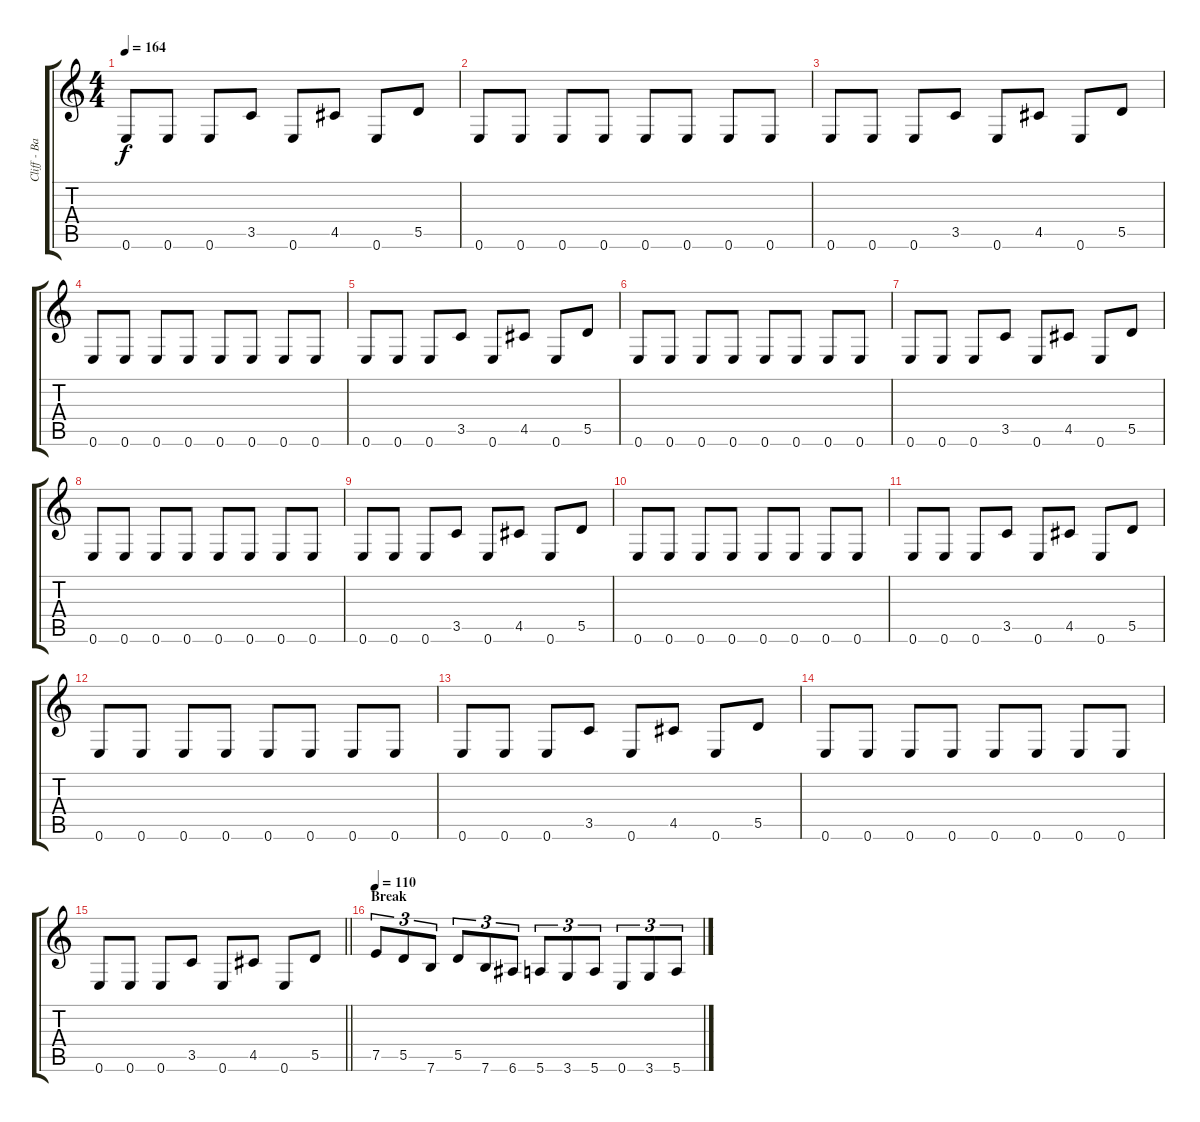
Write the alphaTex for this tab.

\track ("Cliff - Bass" "Cliff - Ba") {solo instrument electricbassfinger}
\staff {score tabs}
\tuning (E4 B3 G3 D3 A2 E2) {hide}
\ts (4 4)
\tempo 164
\clef g2
\ks c
0.6.8{dy f} 0.6.8 0.6.8 3.5.8 0.6.8 4.5.8 0.6.8 5.5.8 |
0.6.8 0.6.8 0.6.8 0.6.8 0.6.8 0.6.8 0.6.8 0.6.8 |
0.6.8 0.6.8 0.6.8 3.5.8 0.6.8 4.5.8 0.6.8 5.5.8 |
0.6.8 0.6.8 0.6.8 0.6.8 0.6.8 0.6.8 0.6.8 0.6.8 |
0.6.8 0.6.8 0.6.8 3.5.8 0.6.8 4.5.8 0.6.8 5.5.8 |
0.6.8 0.6.8 0.6.8 0.6.8 0.6.8 0.6.8 0.6.8 0.6.8 |
0.6.8 0.6.8 0.6.8 3.5.8 0.6.8 4.5.8 0.6.8 5.5.8 |
0.6.8 0.6.8 0.6.8 0.6.8 0.6.8 0.6.8 0.6.8 0.6.8 |
0.6.8 0.6.8 0.6.8 3.5.8 0.6.8 4.5.8 0.6.8 5.5.8 |
0.6.8 0.6.8 0.6.8 0.6.8 0.6.8 0.6.8 0.6.8 0.6.8 |
0.6.8 0.6.8 0.6.8 3.5.8 0.6.8 4.5.8 0.6.8 5.5.8 |
0.6.8 0.6.8 0.6.8 0.6.8 0.6.8 0.6.8 0.6.8 0.6.8 |
0.6.8 0.6.8 0.6.8 3.5.8 0.6.8 4.5.8 0.6.8 5.5.8 |
0.6.8 0.6.8 0.6.8 0.6.8 0.6.8 0.6.8 0.6.8 0.6.8 |
\barLineRight lightlight
0.6.8 0.6.8 0.6.8 3.5.8 0.6.8 4.5.8 0.6.8 5.5.8 |
\section ("" "Break")
\tempo 110
7.5.8{tu (3 2)} 5.5.8{tu (3 2)} 7.6.8{tu (3 2)} 5.5.8{tu (3 2)} 7.6.8{tu (3 2)} 6.6.8{tu (3 2)} 5.6.8{tu (3 2)} 3.6.8{tu (3 2)} 5.6.8{tu (3 2)} 0.6.8{tu (3 2)} 3.6.8{tu (3 2)} 5.6.8{tu (3 2)}
